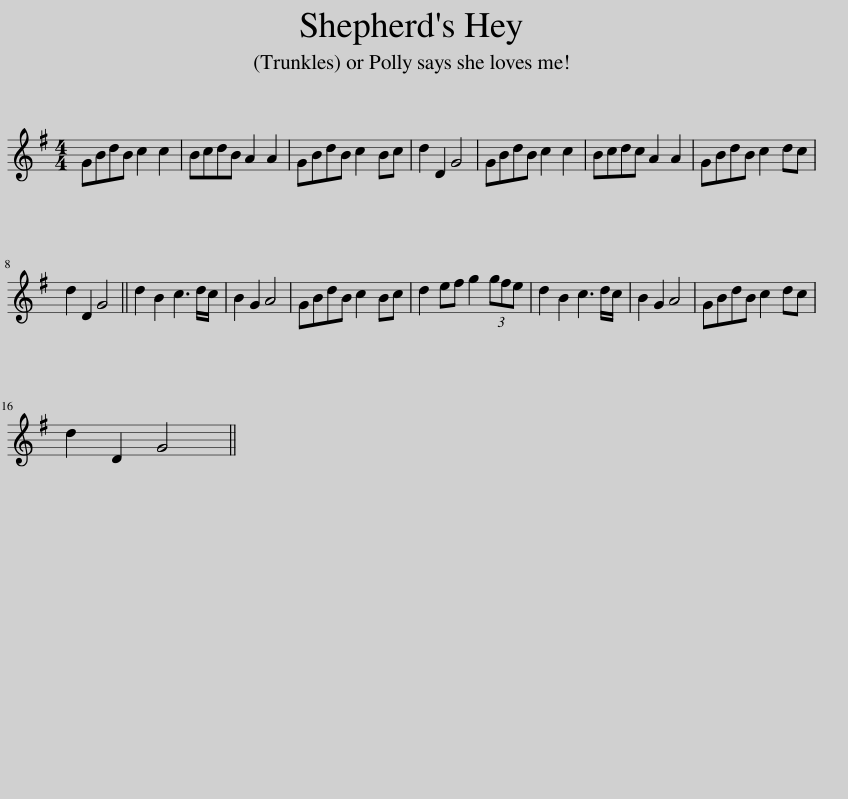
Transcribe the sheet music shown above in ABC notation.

X:1
L:1/8
M:4/4
I:linebreak $
K:G
V:1 treble
V:1
 GBdB c2 c2 | BcdB A2 A2 | GBdB c2 Bc | d2 D2 G4 | GBdB c2 c2 | %5
 Bcdc A2 A2 | GBdB c2 dc |$ d2 D2 G4 || d2 B2 c3 d/c/ | B2 G2 A4 | %10
 GBdB c2 Bc | d2 ef g2 (3gfe | d2 B2 c3 d/c/ | B2 G2 A4 | GBdB c2 dc |$ %15
 d2 D2 G4 || %16
